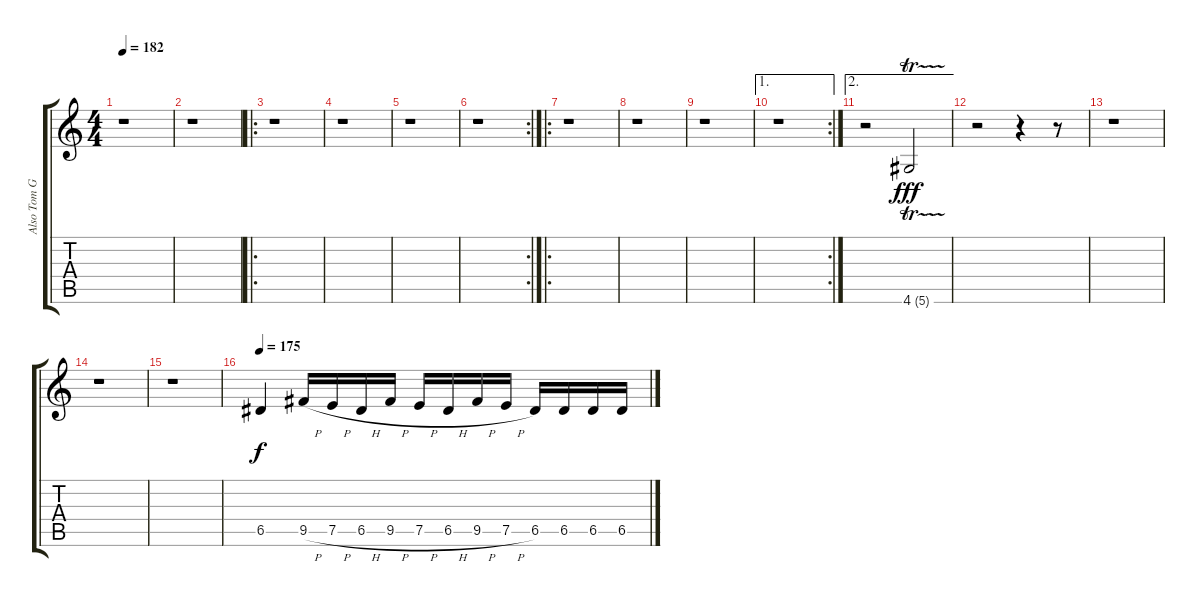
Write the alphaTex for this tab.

\track ("Also Tom G. Warrior" "Also Tom G") {instrument overdrivenguitar}
\staff {score tabs}
\tuning (E4 B3 G3 D3 A2 E2) {hide}
\ts (4 4)
\tempo 182
\clef g2
\ks c
r.1{dy fff} |
r.1 |
\ro
r.1 |
r.1 |
r.1 |
\rc 2
r.1 |
\ro
r.1 |
r.1 |
r.1 |
\ae 1
\rc 2
r.1 |
\ae 2
r.2 4.6{tr (5 32)}.2 |
r.2 r.4 r.8 |
r.1 |
r.1 |
r.1 |
\tempo 175
6.5.4{dy f} 9.5{h}.16 7.5{h}.16 6.5{h}.16 9.5{h}.16 7.5{h}.16 6.5{h}.16 9.5{h}.16 7.5{h}.16 6.5.16 6.5.16 6.5.16 6.5.16
